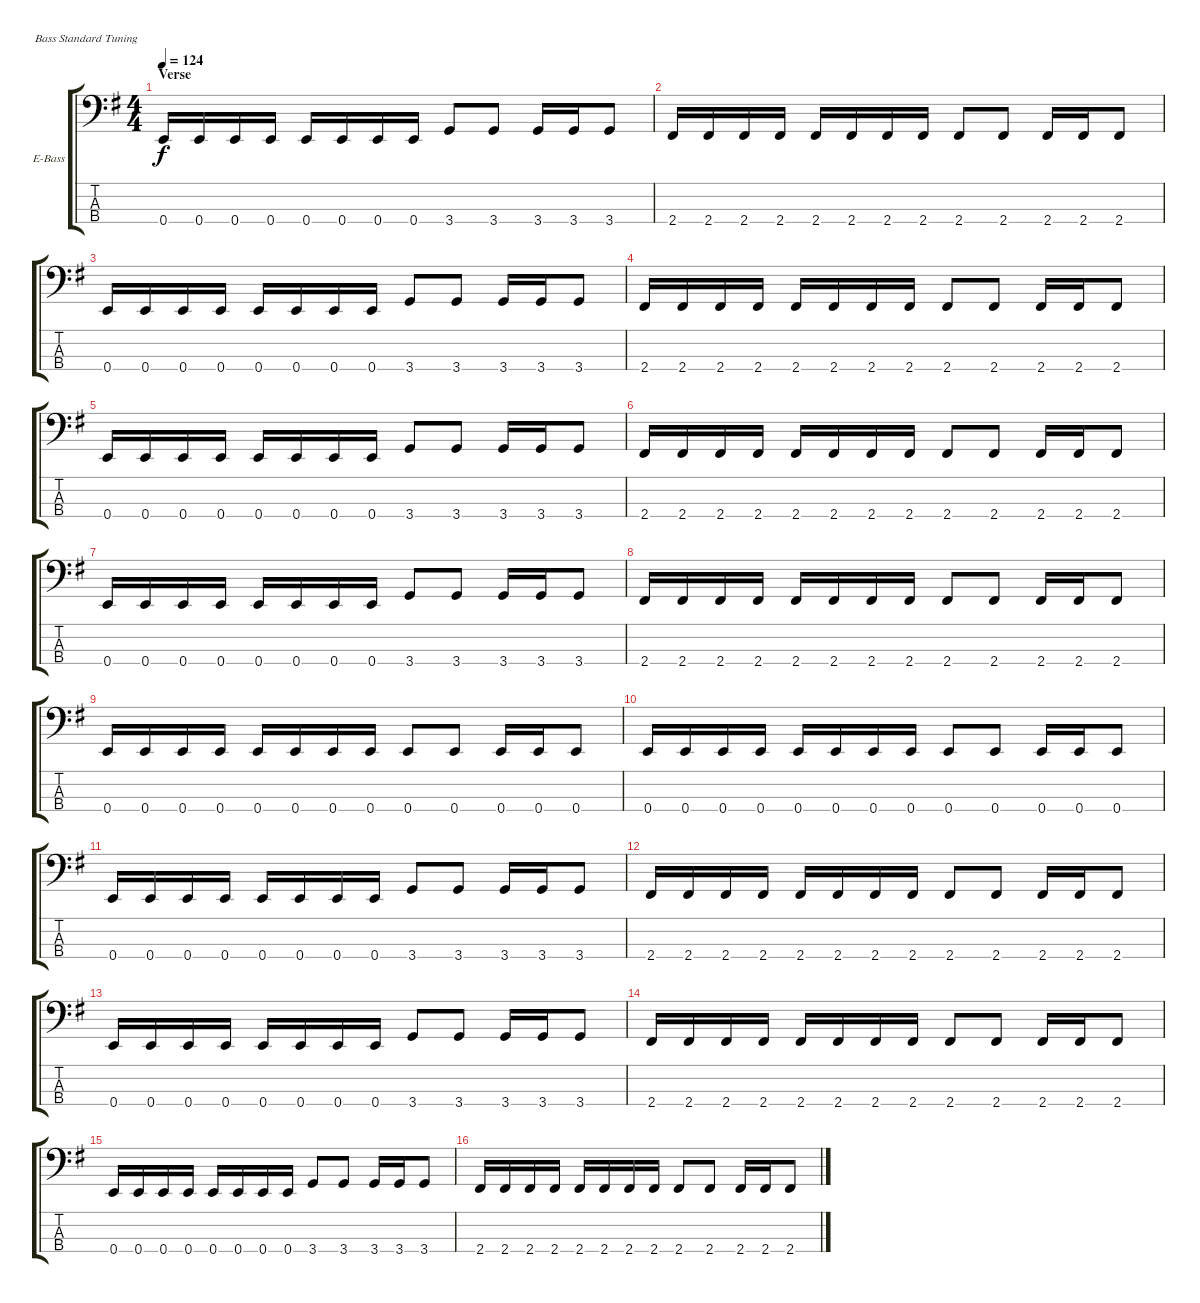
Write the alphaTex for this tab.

\bracketExtendMode groupsimilarinstruments
\firstSystemTrackNameOrientation horizontal
\otherSystemsTrackNameOrientation horizontal
\track ("Bass" "E-Bass") {instrument electricbassfinger}
\staff {score tabs}
\tuning (G2 D2 A1 E1)
\ts (4 4)
\section ("" "Verse")
\tempo 124
\clef f4
\scale
1.05549
\ks g
0.4.16{dy f} 0.4.16 0.4.16 0.4.16 0.4.16 0.4.16 0.4.16 0.4.16 3.4.8 3.4.8 3.4.16 3.4.16 3.4.8 |
\scale
0.944515 2.4.16 2.4.16 2.4.16 2.4.16 2.4.16 2.4.16 2.4.16 2.4.16 2.4.8 2.4.8 2.4.16 2.4.16 2.4.8 |
\scale
1.05549 0.4.16 0.4.16 0.4.16 0.4.16 0.4.16 0.4.16 0.4.16 0.4.16 3.4.8 3.4.8 3.4.16 3.4.16 3.4.8 |
\scale
0.944515 2.4.16 2.4.16 2.4.16 2.4.16 2.4.16 2.4.16 2.4.16 2.4.16 2.4.8 2.4.8 2.4.16 2.4.16 2.4.8 |
\scale
1.05549 0.4.16 0.4.16 0.4.16 0.4.16 0.4.16 0.4.16 0.4.16 0.4.16 3.4.8 3.4.8 3.4.16 3.4.16 3.4.8 |
\scale
0.944515 2.4.16 2.4.16 2.4.16 2.4.16 2.4.16 2.4.16 2.4.16 2.4.16 2.4.8 2.4.8 2.4.16 2.4.16 2.4.8 |
\scale
1.05549 0.4.16 0.4.16 0.4.16 0.4.16 0.4.16 0.4.16 0.4.16 0.4.16 3.4.8 3.4.8 3.4.16 3.4.16 3.4.8 |
\scale
0.944515 2.4.16 2.4.16 2.4.16 2.4.16 2.4.16 2.4.16 2.4.16 2.4.16 2.4.8 2.4.8 2.4.16 2.4.16 2.4.8 |
\scale
1.05549 0.4.16 0.4.16 0.4.16 0.4.16 0.4.16 0.4.16 0.4.16 0.4.16 0.4.8 0.4.8 0.4.16 0.4.16 0.4.8 |
\scale
0.944515 0.4.16 0.4.16 0.4.16 0.4.16 0.4.16 0.4.16 0.4.16 0.4.16 0.4.8 0.4.8 0.4.16 0.4.16 0.4.8 |
\scale
1.05549 0.4.16 0.4.16 0.4.16 0.4.16 0.4.16 0.4.16 0.4.16 0.4.16 3.4.8 3.4.8 3.4.16 3.4.16 3.4.8 |
\scale
0.944515 2.4.16 2.4.16 2.4.16 2.4.16 2.4.16 2.4.16 2.4.16 2.4.16 2.4.8 2.4.8 2.4.16 2.4.16 2.4.8 |
\scale
1.05549 0.4.16 0.4.16 0.4.16 0.4.16 0.4.16 0.4.16 0.4.16 0.4.16 3.4.8 3.4.8 3.4.16 3.4.16 3.4.8 |
\scale
0.944515 2.4.16 2.4.16 2.4.16 2.4.16 2.4.16 2.4.16 2.4.16 2.4.16 2.4.8 2.4.8 2.4.16 2.4.16 2.4.8 |
\scale
1.05549 0.4.16 0.4.16 0.4.16 0.4.16 0.4.16 0.4.16 0.4.16 0.4.16 3.4.8 3.4.8 3.4.16 3.4.16 3.4.8 |
\scale
0.944515 2.4.16 2.4.16 2.4.16 2.4.16 2.4.16 2.4.16 2.4.16 2.4.16 2.4.8 2.4.8 2.4.16 2.4.16 2.4.8
